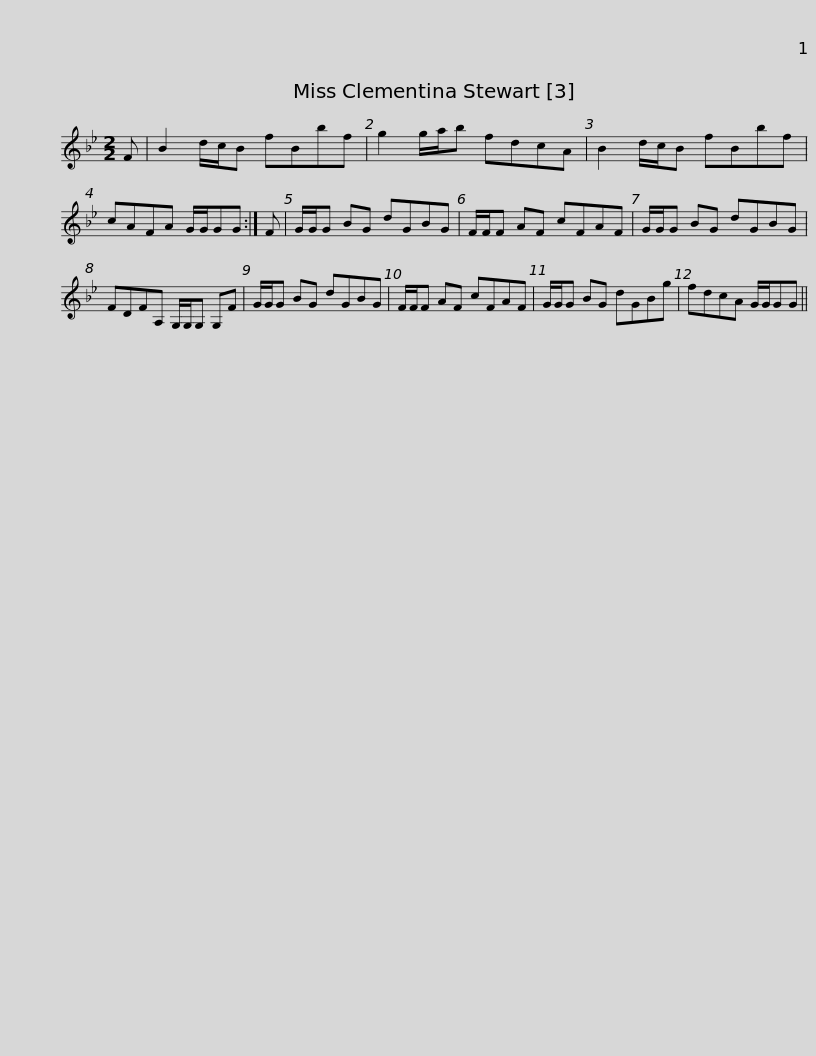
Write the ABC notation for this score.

X:1
L:1/8
M:2/2
I:linebreak $
K:Gmin
V:1 treble
V:1
 F | B2 d/c/B fBbf | g2 g/a/b fdcA | B2 d/c/B fBbf | cAFA G/G/GG :| %5
 F |$ G/G/G BG dGBG | F/F/F AF cFAF | G/G/G BG dGBG | FDFA, G,/G,/G, G,F | %10
 G/G/G BG dGBG |$ F/F/F AF cFAF | G/G/G BG dGBg | fdcA G/G/GG || %14
